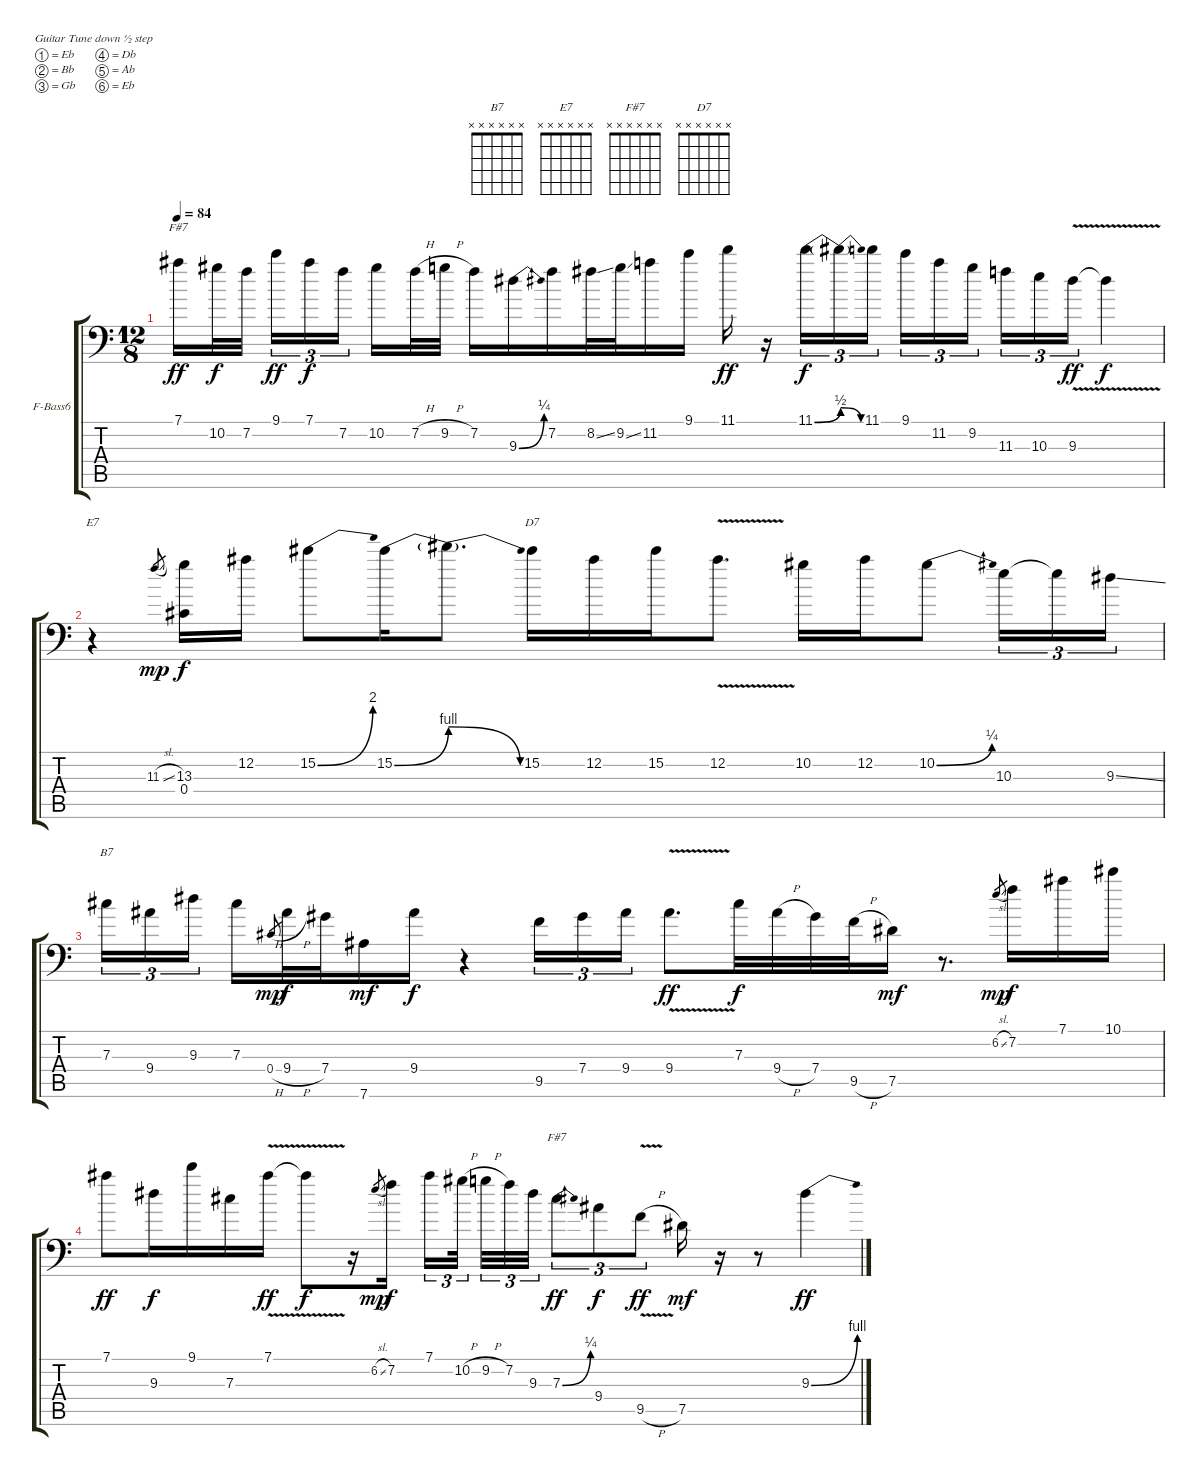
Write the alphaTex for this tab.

\bracketExtendMode groupsimilarinstruments
\firstSystemTrackNameOrientation horizontal
\otherSystemsTrackNameOrientation horizontal
\track ("Overdub" "F-Bass6") {instrument fretlessbass}
\staff {score tabs}
\tuning (Eb4 Bb3 Gb3 Db3 Ab2 Eb2)
\chord ("B7" x x x x x x)
\chord ("E7" x x x x x x)
\chord ("F#7" x x x x x x)
\chord ("D7" x x x x x x)
\ts (12 8)
\tempo 84
\clef f4
\ks c
7.1.16{ch "F#7" dy ff} 10.2.32{dy f} 7.2.32 9.1.16{tu (3 2) dy ff} 7.1.16{tu (3 2) dy f} 7.2.16{tu (3 2)} 10.2.16 7.2{h}.32 9.2{h}.32 7.2.16 9.3{be (bend 0 0 60 1)}.16 7.2.16 8.2{ss}.32 9.2{ss}.32 11.2.16 9.1.16 11.1.16{dy ff} r.16 11.1{be (bend 0 0 60 2)}.16{tu (3 2) dy f} 11.1{be (release 0 2 60 0) t}.16{tu (3 2)} 11.1.16{tu (3 2)} 9.1.16{tu (3 2)} 11.2.16{tu (3 2)} 9.2.16{tu (3 2)} 11.3.16{tu (3 2)} 10.3.16{tu (3 2)} 9.3{v}.16{tu (3 2) dy ff} 9.3{v t}.4{dy f} |
r.4{ch "E7"} 11.3{sl}.8{gr dy mp} (13.3 0.4).16{dy f} 12.2.16 15.2{be (bend 0 0 60 8)}.8 15.2{be (bend 0 0 60 4)}.16 15.2{be (release 0 4 60 0) t}.8{d} 15.2.16{ch "D7"} 12.2.16 15.2.16 12.2{v}.8{d} 10.2.16 12.2.16 10.2{be (bend 0 0 60 1)}.8 10.3.16{tu (3 2)} 10.3{t}.16{tu (3 2)} 9.3{ss}.16{tu (3 2)} |
7.3.16{tu (3 2) ch "B7"} 9.4.16{tu (3 2)} 9.3.16{tu (3 2)} 7.3.16 0.4{h}.8{gr dy mp} 9.4{h}.32{dy f} 7.4.32 7.6.16{dy mf} 9.4.16{dy f} r.4 9.5.16{tu (3 2)} 7.4.16{tu (3 2)} 9.4.16{tu (3 2)} 9.4{v}.8{d dy ff} 7.3.32{dy f} 9.4{h}.32 7.4.32 9.5{h}.32 7.5.16{dy mf} r.8{d} 6.2{sl}.8{gr dy mp} 7.2.16{dy f} 7.1.16 10.1.16 |
7.1.8{dy ff} 9.3.16{dy f} 9.1.16 7.3.16 7.1{v}.16{dy ff} 7.1{v t}.8{dy f} r.16 6.2{sl}.8{gr dy mp} 7.2.16{dy f} 7.1.16{tu (3 2)} 10.2{h}.32{tu (3 2)} 9.2{h}.32{tu (3 2)} 7.2.32{tu (3 2)} 9.3.32{tu (3 2)} 7.3{be (bend 0 0 60 1)}.8{tu (3 2) ch "F#7" dy ff} 9.4.8{tu (3 2) dy f} 9.5{v h}.8{tu (3 2) dy ff} 7.5.16{dy mf} r.16 r.8 9.3{be (bend 0 0 60 4)}.4{dy ff}
